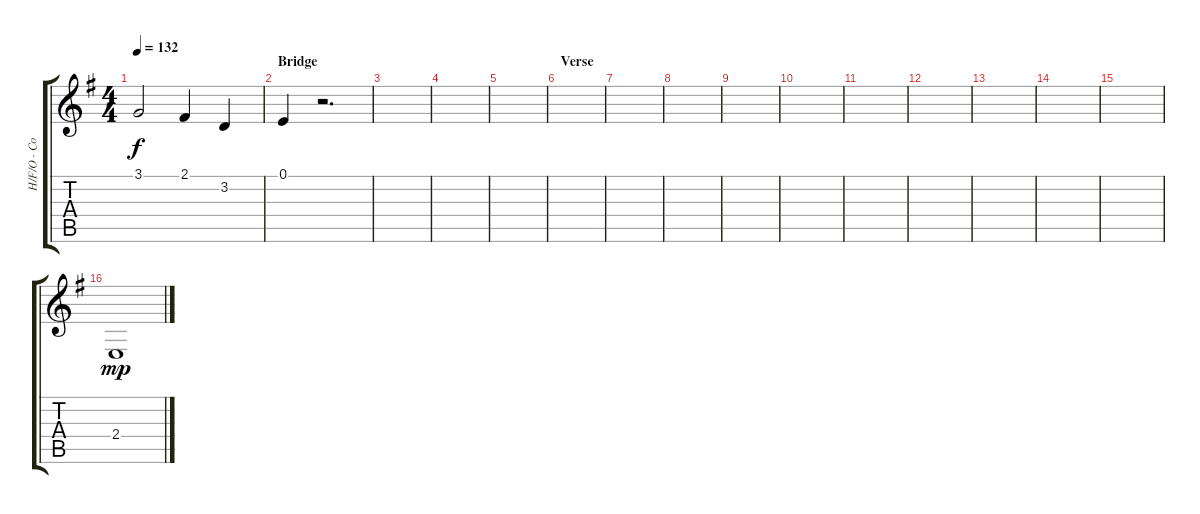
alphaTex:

\track ("H/F/O - Coen Janssen" "H/F/O - Co") {instrument frenchhorn}
\staff {score tabs}
\tuning (E4 B3 G3 D3 A2 E2) {hide}
\ts (4 4)
\tempo 132
\clef g2
\ks g
3.1.2{dy f} 2.1.4 3.2.4 |
\section ("" "Bridge")
0.1.4 r.2{d} |
|
|
|
\section ("" "Verse")
|
|
|
|
|
|
|
|
|
|
2.4.1{dy mp}
